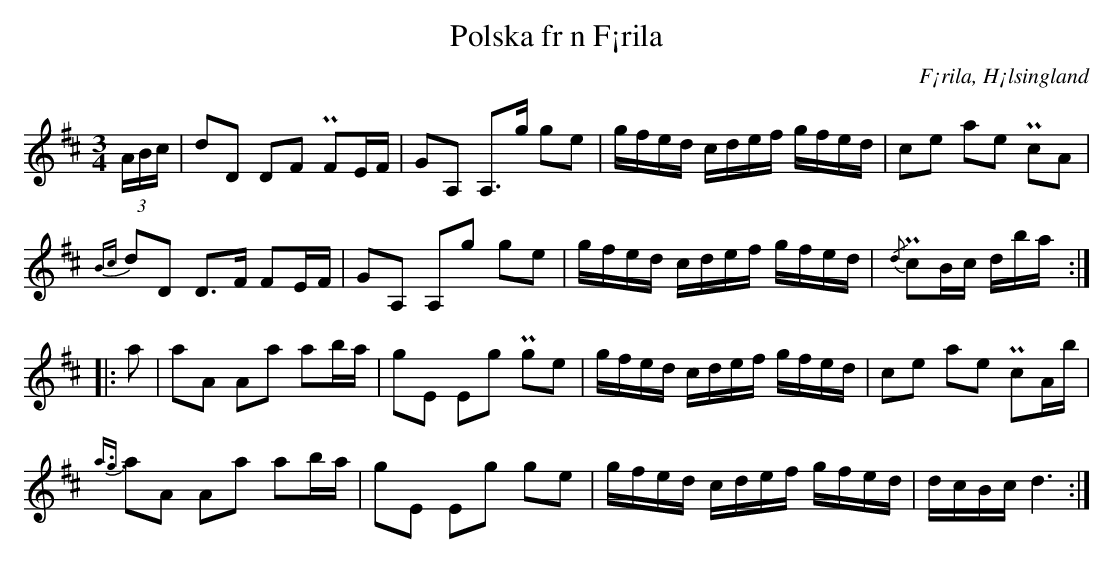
X:1
T:Polska fr n F¡rila
O:F¡rila, H¡lsingland
M:3/4
L:1/16
U:t=turn
K:D
(3ABc | d2D2 D2F2 PF2EF | G2A,2 A,2>g2 g2e2 | gfed cdef gfed | c2e2 a2e2 Pc2A2 |
{Bc}d2D2 D2>F2 F2EF | G2A,2 A,2g2 g2e2 | gfed cdef gfed | {/d}Pc2Bc dba ::
a2 | a2A2 A2a2 a2ba | g2E2 E2g2 Pg2e2 | gfed cdef gfed | c2e2 a2e2 Pc2A4/3b2/3 |
{a3/2g3/2}a2A2 A2a2 a2ba | g2E2 E2g2 g2e2 | gfed cdef gfed | dcBc d6 :|
